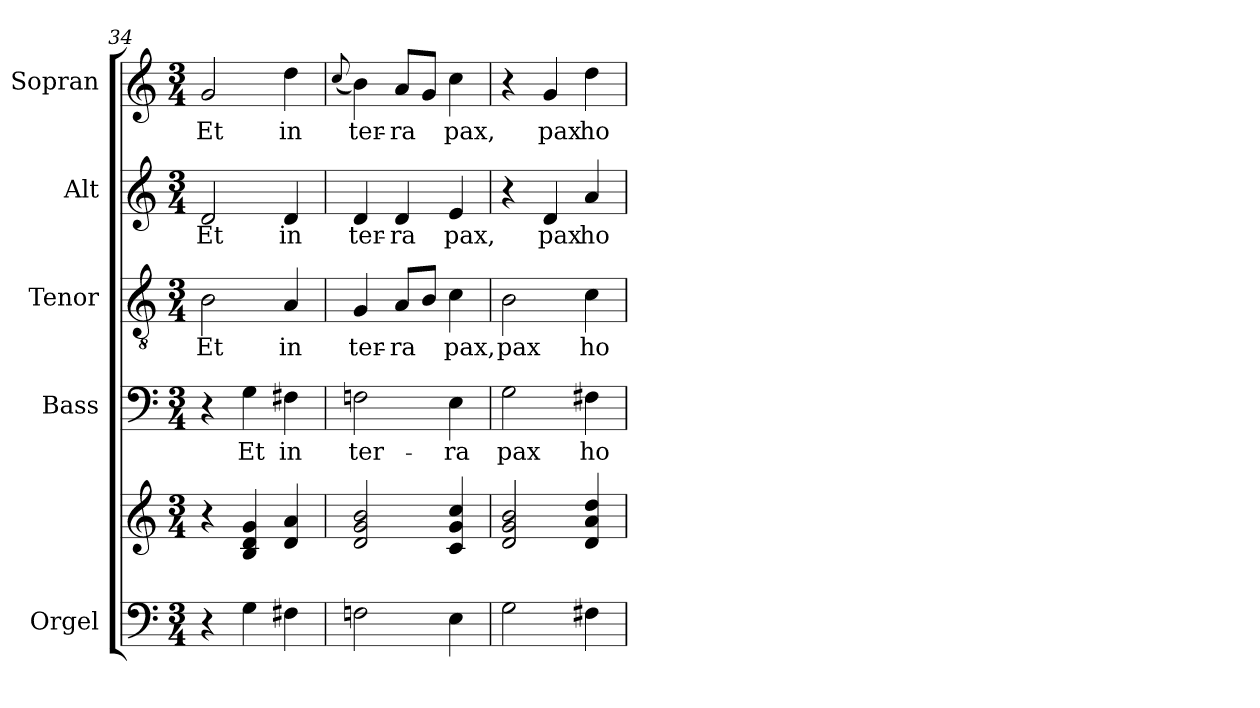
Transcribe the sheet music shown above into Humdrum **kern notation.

**kern	**kern	**kern	**text	**kern	**text	**kern	**text	**kern	**text
*part5	*part5	*part4	*part4	*part3	*part3	*part2	*part2	*part1	*part1
*staff6	*staff5	*staff4	*staff4	*staff3	*staff3	*staff2	*staff2	*staff1	*staff1
*I"Orgel	*	*I"Bass	*	*I"Tenor	*	*I"Alt	*	*I"Sopran	*
*	*	*I'B.	*	*I'T.	*	*I'A.	*	*I'S.	*
*clefF4	*clefG2	*clefF4	*	*clefGv2	*	*clefG2	*	*clefG2	*
*k[]	*k[]	*k[]	*	*k[]	*	*k[]	*	*k[]	*
*C:	*C:	*C:	*	*C:	*	*C:	*	*C:	*
*M3/4	*M3/4	*M3/4	*	*M3/4	*	*M3/4	*	*M3/4	*
=34	=34	=34	=34	=34	=34	=34	=34	=34	=34
!	!	!	!	!	!LO:LY:b	!	!LO:LY:b	!	!LO:LY:b
4r	4r	4r	.	2B\	Et	2d/	Et	2g/	Et
!	!	!	!LO:LY:b	!	!	!	!	!	!
4G\	4B/ 4d/ 4g/	4G\	Et	.	.	.	.	.	.
!	!	!	!LO:LY:b	!	!LO:LY:b	!	!LO:LY:b	!	!LO:LY:b
4F#X\	4d/ 4a/	4F#X\	in	4A/	in	4d/	in	4dd\	in
=35	=35	=35	=35	=35	=35	=35	=35	=35	=35
.	.	.	.	.	.	.	.	(<8qqcc/	.
!	!	!	!LO:LY:b	!	!LO:LY:b	!	!LO:LY:b	!	!LO:LY:b
2Fn\	2d/ 2g/ 2b/	2Fn\	ter-	4G/	ter-	4d/	ter-	4b\)	ter-
!	!	!	!	!	!LO:LY:b	!	!LO:LY:b	!	!LO:LY:b
.	.	.	.	8A/L	-ra	4d/	-ra	8a/L	-ra
.	.	.	.	8B/J	.	.	.	8g/J	.
!	!	!	!LO:LY:b	!	!LO:LY:b	!	!LO:LY:b	!	!LO:LY:b
4E\	4c/ 4g/ 4cc/	4E\	-ra	4c\	pax,	4e/	pax,	4cc\	pax,
=36	=36	=36	=36	=36	=36	=36	=36	=36	=36
!	!	!	!LO:LY:b	!	!LO:LY:b	!	!	!	!
2G\	2d/ 2g/ 2b/	2G\	pax	2B\	pax	4r	.	4r	.
!	!	!	!	!	!	!	!LO:LY:b	!	!LO:LY:b
.	.	.	.	.	.	4d/	pax	4g/	pax
!	!	!	!LO:LY:b	!	!LO:LY:b	!	!LO:LY:b	!	!LO:LY:b
4F#X\	4d/ 4a/ 4dd/	4F#X\	ho-	4c\	ho-	4a/	ho-	4dd\	ho-
=	=	=	=	=	=	=	=	=	=
*-	*-	*-	*-	*-	*-	*-	*-	*-	*-
